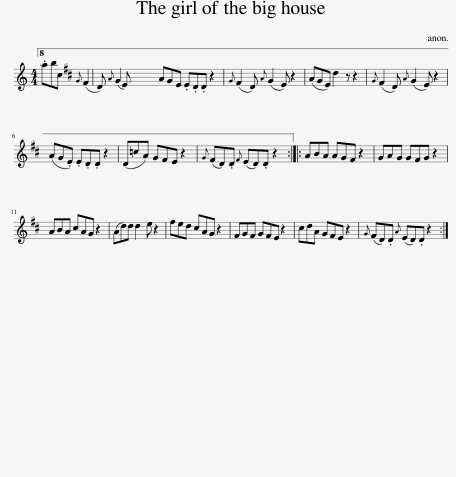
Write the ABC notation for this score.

X:1
L:1/8
M:4/4
I:linebreak $
K:C
V:1 treble
V:1
 .abc{G} (^F2 D){A} (G2 E) | AGE .E.D.D z2 |{G} (^F2 D){A} (G2 E) z2 | (AGE) d2 z z2 |{G} (^F2 D){A} (G2 E) z2 |$ %5
 (AG.E) .E.D.D z2 | (D=cA) G^FE z2 |{G} (^FD).D{F} (ED).D z2 :: ABA AG^F z2 | GAG G^FG z2 |$ %10
 ABA ^cAG z2 | (Ad)d d2 e z2 | ^fed ^cAG z2 | ^FGF GFE z2 | ^cdA G^FE z2 | %15
{G} (^FD).D{A} (ED).D z2 :| %16
